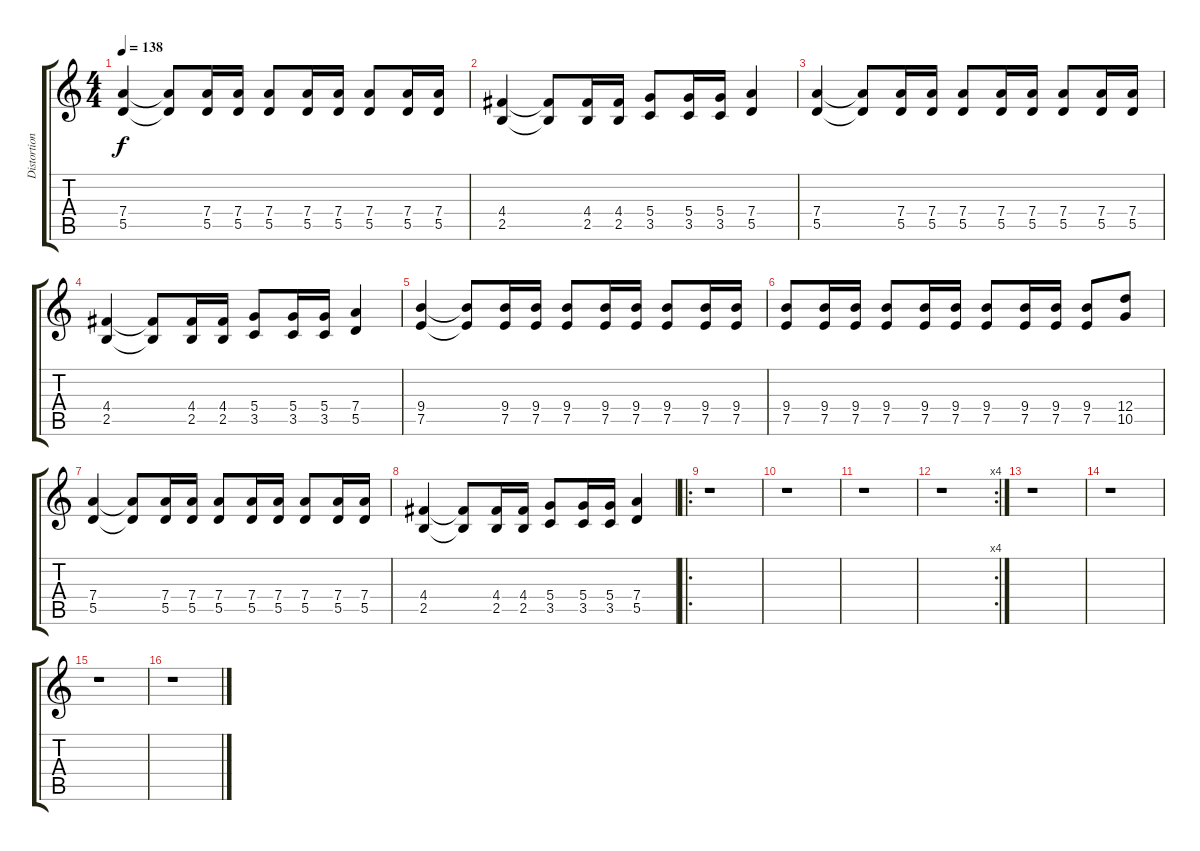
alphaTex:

\track ("Distortion Guitar 4" "Distortion") {instrument distortionguitar}
\staff {score tabs}
\tuning (E4 B3 G3 D3 A2 E2) {hide}
\ts (4 4)
\tempo 138
\clef g2
\ks c
(7.4 5.5).4{dy f} (7.4{t} 5.5{t}).8 (7.4 5.5).16 (7.4 5.5).16 (7.4 5.5).8 (7.4 5.5).16 (7.4 5.5).16 (7.4 5.5).8 (7.4 5.5).16 (7.4 5.5).16 |
(4.4 2.5).4 (4.4{t} 2.5{t}).8 (4.4 2.5).16 (4.4 2.5).16 (5.4 3.5).8 (5.4 3.5).16 (5.4 3.5).16 (7.4 5.5).4 |
(7.4 5.5).4 (7.4{t} 5.5{t}).8 (7.4 5.5).16 (7.4 5.5).16 (7.4 5.5).8 (7.4 5.5).16 (7.4 5.5).16 (7.4 5.5).8 (7.4 5.5).16 (7.4 5.5).16 |
(4.4 2.5).4 (4.4{t} 2.5{t}).8 (4.4 2.5).16 (4.4 2.5).16 (5.4 3.5).8 (5.4 3.5).16 (5.4 3.5).16 (7.4 5.5).4 |
(9.4 7.5).4 (9.4{t} 7.5{t}).8 (9.4 7.5).16 (9.4 7.5).16 (9.4 7.5).8 (9.4 7.5).16 (9.4 7.5).16 (9.4 7.5).8 (9.4 7.5).16 (9.4 7.5).16 |
(9.4 7.5).8 (9.4 7.5).16 (9.4 7.5).16 (9.4 7.5).8 (9.4 7.5).16 (9.4 7.5).16 (9.4 7.5).8 (9.4 7.5).16 (9.4 7.5).16 (9.4 7.5).8 (12.4 10.5).8 |
(7.4 5.5).4 (7.4{t} 5.5{t}).8 (7.4 5.5).16 (7.4 5.5).16 (7.4 5.5).8 (7.4 5.5).16 (7.4 5.5).16 (7.4 5.5).8 (7.4 5.5).16 (7.4 5.5).16 |
(4.4 2.5).4 (4.4{t} 2.5{t}).8 (4.4 2.5).16 (4.4 2.5).16 (5.4 3.5).8 (5.4 3.5).16 (5.4 3.5).16 (7.4 5.5).4 |
\ro
r.1 |
r.1 |
r.1 |
\rc 4
r.1 |
r.1 |
r.1 |
r.1 |
r.1
